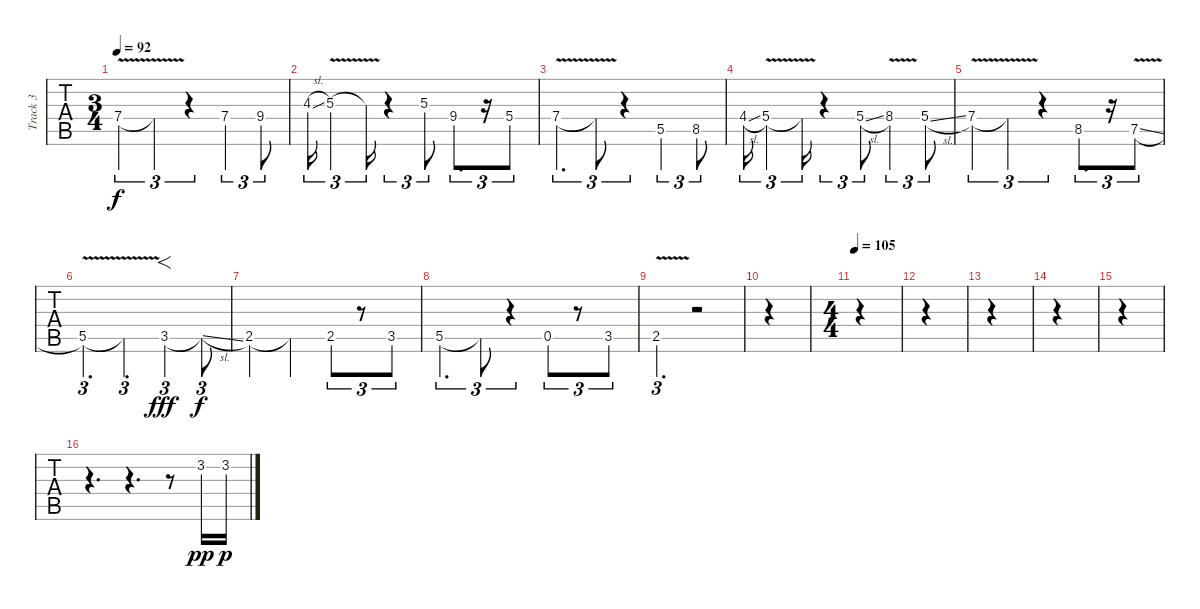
\track ("Track 3" "Track 3") {instrument violin}
\staff {tabs}
\tuning (E4 B3 G3 D3 A2 E2) {hide}
\ts (3 4)
\tempo 92
\clef g2
\ks c
7.4{v}.4{tu (3 2) dy f} 7.4{t}.4{tu (3 2)} r.4{tu (3 2)} 7.4.4{tu (3 2)} 9.4.8{tu (3 2)} |
4.3{sl}.16{tu (3 2)} 5.3{v}.4{tu (3 2)} 5.3{t}.16{tu (3 2)} r.4{tu (3 2)} 5.3.8{tu (3 2)} 9.4.8{d tu (3 2)} r.16{tu (3 2)} 5.4.8{tu (3 2)} |
7.4{v}.4{d tu (3 2)} 7.4{t}.8{tu (3 2)} r.4{tu (3 2)} 5.5.4{tu (3 2)} 8.5.8{tu (3 2)} |
4.4{sl}.16{tu (3 2)} 5.4{v}.4{tu (3 2)} 5.4{t}.16{tu (3 2)} r.4{tu (3 2)} 5.4{sl}.8{tu (3 2)} 8.4{v}.4{tu (3 2)} 5.4{sl}.8{tu (3 2)} |
7.4{v}.4{tu (3 2)} 7.4{t}.4{tu (3 2)} r.4{tu (3 2)} 8.5.8{d tu (3 2)} r.16{tu (3 2)} 7.5{v sl}.8{tu (3 2)} |
5.5{v}.4{d tu (3 2)} 5.5{t}.4{d tu (3 2)} 3.5.4{f tu (3 2) dy fff} 3.5{sl t}.8{tu (3 2) dy f} |
2.5.4 2.5{t}.4 2.5.8{tu (3 2)} r.8{tu (3 2)} 3.5.8{tu (3 2)} |
5.5.4{d tu (3 2)} 5.5{t}.8{tu (3 2)} r.4{tu (3 2)} 0.5.8{tu (3 2)} r.8{tu (3 2)} 3.5.8{tu (3 2)} |
2.5{v}.4{d tu (3 2)} r.2 |
|
\ts (4 4)
\tempo 105
|
|
|
|
|
r.4{d} r.4{d} r.8 3.2.16{dy pp} 3.2.16{dy p}
